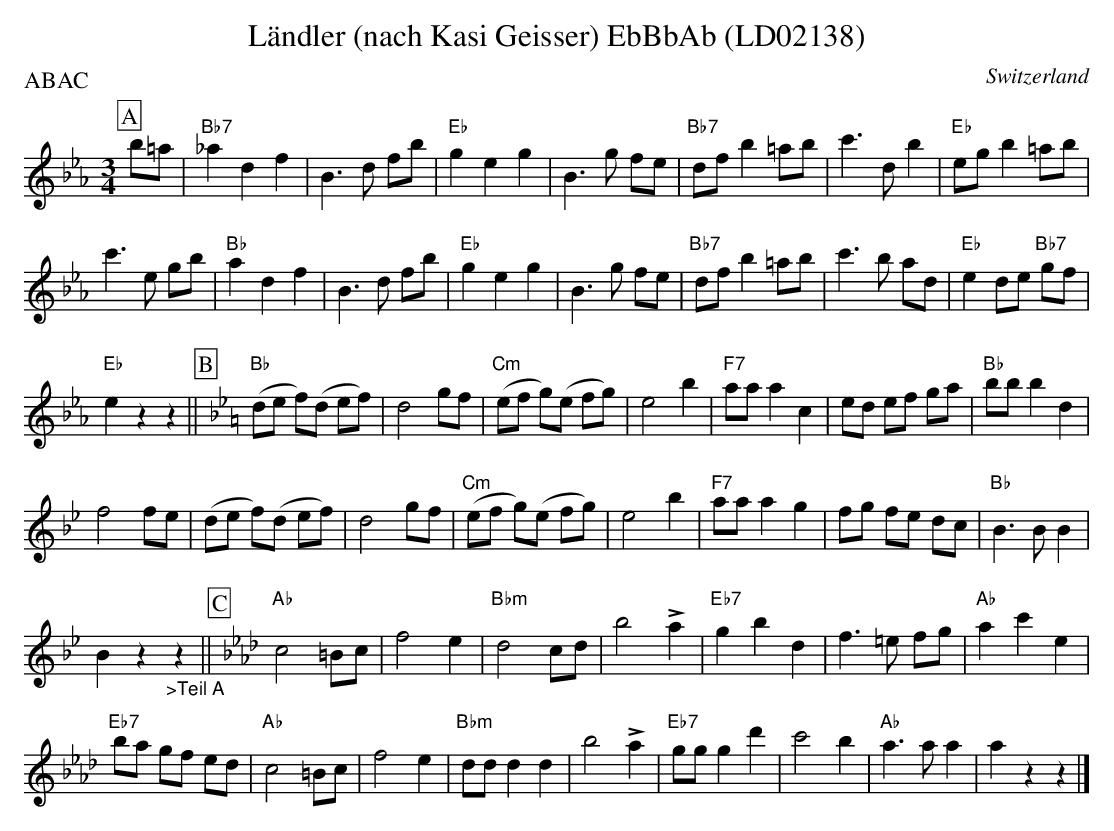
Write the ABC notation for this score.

X:1
T:Ländler (nach Kasi Geisser) EbBbAb (LD02138)
O:Switzerland
P:ABAC
M:3/4
L:1/8
K:Eb major
[P:A] b=a | "Bb7"_a2d2f2 | B3d fb | "Eb"g2e2g2 | B3g fe | "Bb7"dfb2=ab | c'3db2 | "Eb"egb2 =ab |
c'3e gb | "Bb"a2d2f2 | B3d fb | "Eb"g2e2g2 | B3g fe | "Bb7"dfb2=ab | c'3b ad | "Eb"e2 de "Bb7"gf |
"Eb"e2z2z2 || [P:B] [K:Bb] ("Bb"de f)(d ef) | d4gf | ("Cm"ef g)(e fg) | e4b2 | "F7"aaa2c2 | ed ef ga | "Bb"bbb2d2 |
f4fe | (de f)(d ef) | d4gf | ("Cm"ef g)(e fg) | e4b2 | "F7"aaa2g2 | fg fe dc | "Bb"B3BB2  |
B2z2"_>Teil A"z2 || [P:C]  [K:Ab] "Ab"c4=Bc | f4e2 | "Bbm"d4cd | b4!>!a2 | "Eb7"g2b2d2 | f3=e fg | "Ab"a2c'2e2 |
"Eb7"ba gf ed | "Ab"c4=Bc | f4e2 | "Bbm"ddd2d2 | b4!>!a2 | "Eb7"ggg2d'2 | c'4b2 | "Ab"a3aa2 | a2z2z2 |]
